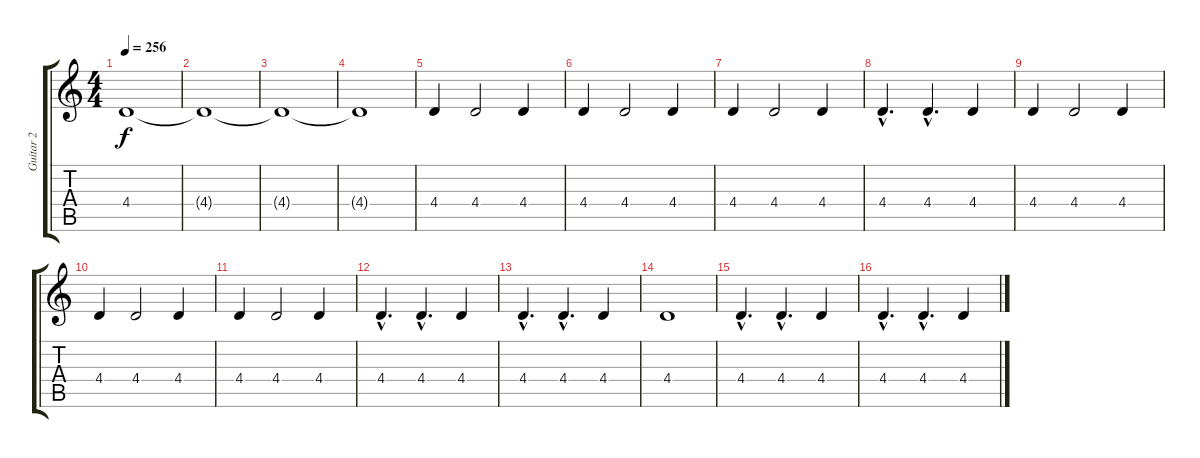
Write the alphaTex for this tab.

\track ("Guitar 2" "Guitar 2") {instrument electricguitarclean}
\staff {score tabs}
\tuning (C4 G3 Eb3 Bb2 F2 C2) {hide}
\ts (4 4)
\tempo 256
\clef g2
\ks c
4.4{t}.1{dy f} |
4.4{t}.1 |
4.4{t}.1 |
4.4{t}.1 |
4.4.4 4.4.2 4.4.4 |
4.4.4 4.4.2 4.4.4 |
4.4.4 4.4.2 4.4.4 |
4.4{hac}.4{d} 4.4{hac}.4{d} 4.4.4 |
4.4.4 4.4.2 4.4.4 |
4.4.4 4.4.2 4.4.4 |
4.4.4 4.4.2 4.4.4 |
4.4{hac}.4{d} 4.4{hac}.4{d} 4.4.4 |
4.4{hac}.4{d} 4.4{hac}.4{d} 4.4.4 |
4.4.1 |
4.4{hac}.4{d} 4.4{hac}.4{d} 4.4.4 |
4.4{hac}.4{d} 4.4{hac}.4{d} 4.4.4
